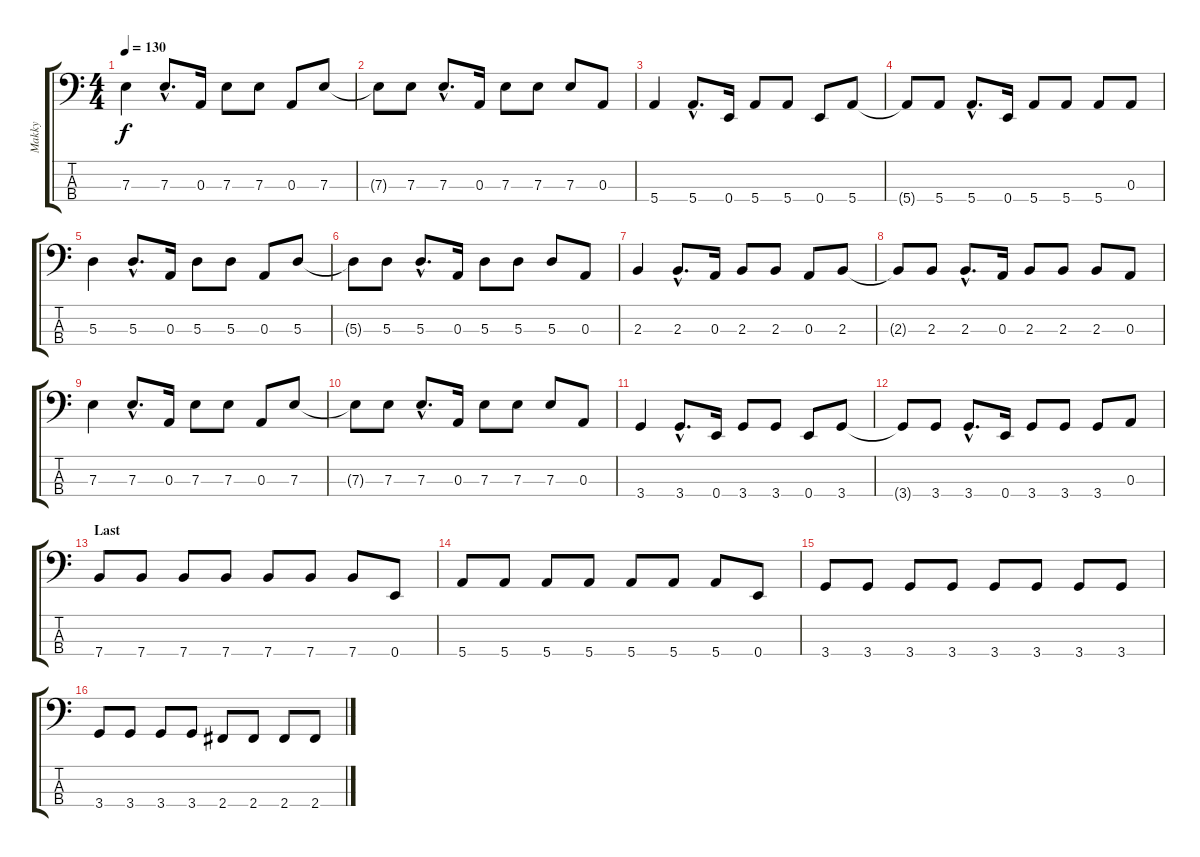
\track ("Makky" "Makky") {instrument electricbassfinger}
\staff {score tabs}
\tuning (G2 D2 A1 E1) {hide}
\ts (4 4)
\tempo 130
\clef f4
\ks c
7.3.4{dy f} 7.3{hac}.8{d} 0.3.16 7.3.8 7.3.8 0.3.8 7.3.8 |
7.3{t}.8 7.3.8 7.3{hac}.8{d} 0.3.16 7.3.8 7.3.8 7.3.8 0.3.8 |
5.4.4 5.4{hac}.8{d} 0.4.16 5.4.8 5.4.8 0.4.8 5.4.8 |
5.4{t}.8 5.4.8 5.4{hac}.8{d} 0.4.16 5.4.8 5.4.8 5.4.8 0.3.8 |
5.3.4 5.3{hac}.8{d} 0.3.16 5.3.8 5.3.8 0.3.8 5.3.8 |
5.3{t}.8 5.3.8 5.3{hac}.8{d} 0.3.16 5.3.8 5.3.8 5.3.8 0.3.8 |
2.3.4 2.3{hac}.8{d} 0.3.16 2.3.8 2.3.8 0.3.8 2.3.8 |
2.3{t}.8 2.3.8 2.3{hac}.8{d} 0.3.16 2.3.8 2.3.8 2.3.8 0.3.8 |
7.3.4 7.3{hac}.8{d} 0.3.16 7.3.8 7.3.8 0.3.8 7.3.8 |
7.3{t}.8 7.3.8 7.3{hac}.8{d} 0.3.16 7.3.8 7.3.8 7.3.8 0.3.8 |
3.4.4 3.4{hac}.8{d} 0.4.16 3.4.8 3.4.8 0.4.8 3.4.8 |
3.4{t}.8 3.4.8 3.4{hac}.8{d} 0.4.16 3.4.8 3.4.8 3.4.8 0.3.8 |
\section ("" "Last")
7.4.8 7.4.8 7.4.8 7.4.8 7.4.8 7.4.8 7.4.8 0.4.8 |
5.4.8 5.4.8 5.4.8 5.4.8 5.4.8 5.4.8 5.4.8 0.4.8 |
3.4.8 3.4.8 3.4.8 3.4.8 3.4.8 3.4.8 3.4.8 3.4.8 |
3.4.8 3.4.8 3.4.8 3.4.8 2.4.8 2.4.8 2.4.8 2.4.8
